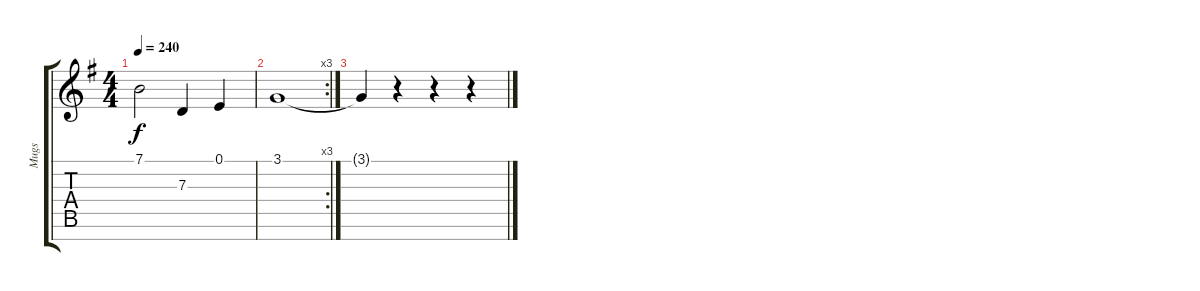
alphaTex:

\track ("Mugs" "Mugs") {instrument bassoon}
\staff {score tabs}
\tuning (E4 B3 G3 D3 A2 E2 B1) {hide}
\ts (4 4)
\tempo 240
\clef g2
\ks g
7.1.2{dy f} 7.3.4 0.1.4 |
\rc 3
3.1.1 |
3.1{t}.4 r.4 r.4 r.4
